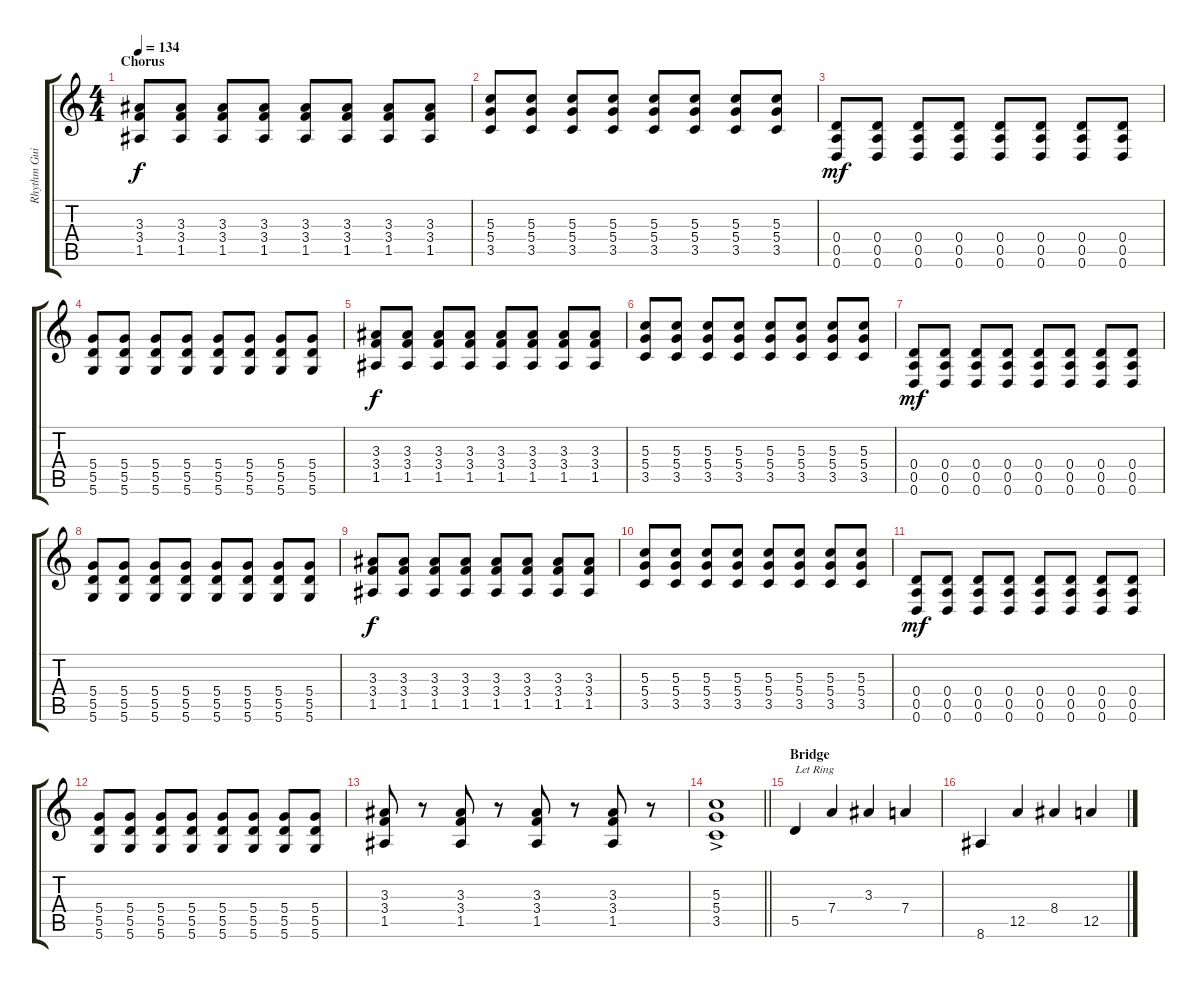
\track ("Rhythm Guitar" "Rhythm Gui") {instrument distortionguitar}
\staff {score tabs}
\tuning (E4 B3 G3 D3 A2 D2) {hide}
\ts (4 4)
\section ("" "Chorus")
\tempo 134
\clef g2
\ks c
(3.3 3.4 1.5).8{dy f} (3.3 3.4 1.5).8 (3.3 3.4 1.5).8 (3.3 3.4 1.5).8 (3.3 3.4 1.5).8 (3.3 3.4 1.5).8 (3.3 3.4 1.5).8 (3.3 3.4 1.5).8 |
(5.3 5.4 3.5).8 (5.3 5.4 3.5).8 (5.3 5.4 3.5).8 (5.3 5.4 3.5).8 (5.3 5.4 3.5).8 (5.3 5.4 3.5).8 (5.3 5.4 3.5).8 (5.3 5.4 3.5).8 |
(0.4 0.5 0.6).8{dy mf} (0.4 0.5 0.6).8 (0.4 0.5 0.6).8 (0.4 0.5 0.6).8 (0.4 0.5 0.6).8 (0.4 0.5 0.6).8 (0.4 0.5 0.6).8 (0.4 0.5 0.6).8 |
(5.4 5.5 5.6).8 (5.4 5.5 5.6).8 (5.4 5.5 5.6).8 (5.4 5.5 5.6).8 (5.4 5.5 5.6).8 (5.4 5.5 5.6).8 (5.4 5.5 5.6).8 (5.4 5.5 5.6).8 |
(3.3 3.4 1.5).8{dy f} (3.3 3.4 1.5).8 (3.3 3.4 1.5).8 (3.3 3.4 1.5).8 (3.3 3.4 1.5).8 (3.3 3.4 1.5).8 (3.3 3.4 1.5).8 (3.3 3.4 1.5).8 |
(5.3 5.4 3.5).8 (5.3 5.4 3.5).8 (5.3 5.4 3.5).8 (5.3 5.4 3.5).8 (5.3 5.4 3.5).8 (5.3 5.4 3.5).8 (5.3 5.4 3.5).8 (5.3 5.4 3.5).8 |
(0.4 0.5 0.6).8{dy mf} (0.4 0.5 0.6).8 (0.4 0.5 0.6).8 (0.4 0.5 0.6).8 (0.4 0.5 0.6).8 (0.4 0.5 0.6).8 (0.4 0.5 0.6).8 (0.4 0.5 0.6).8 |
(5.4 5.5 5.6).8 (5.4 5.5 5.6).8 (5.4 5.5 5.6).8 (5.4 5.5 5.6).8 (5.4 5.5 5.6).8 (5.4 5.5 5.6).8 (5.4 5.5 5.6).8 (5.4 5.5 5.6).8 |
(3.3 3.4 1.5).8{dy f} (3.3 3.4 1.5).8 (3.3 3.4 1.5).8 (3.3 3.4 1.5).8 (3.3 3.4 1.5).8 (3.3 3.4 1.5).8 (3.3 3.4 1.5).8 (3.3 3.4 1.5).8 |
(5.3 5.4 3.5).8 (5.3 5.4 3.5).8 (5.3 5.4 3.5).8 (5.3 5.4 3.5).8 (5.3 5.4 3.5).8 (5.3 5.4 3.5).8 (5.3 5.4 3.5).8 (5.3 5.4 3.5).8 |
(0.4 0.5 0.6).8{dy mf} (0.4 0.5 0.6).8 (0.4 0.5 0.6).8 (0.4 0.5 0.6).8 (0.4 0.5 0.6).8 (0.4 0.5 0.6).8 (0.4 0.5 0.6).8 (0.4 0.5 0.6).8 |
(5.4 5.5 5.6).8 (5.4 5.5 5.6).8 (5.4 5.5 5.6).8 (5.4 5.5 5.6).8 (5.4 5.5 5.6).8 (5.4 5.5 5.6).8 (5.4 5.5 5.6).8 (5.4 5.5 5.6).8 |
(3.3 3.4 1.5).8 r.8 (3.3 3.4 1.5).8 r.8 (3.3 3.4 1.5).8 r.8 (3.3 3.4 1.5).8 r.8 |
\barLineRight lightlight
(5.3 5.4 3.5{ac}).1 |
\section ("" "Bridge")
5.5.4{txt "Let Ring"} 7.4.4 3.3.4 7.4.4 |
8.6.4 12.5.4 8.4.4 12.5.4
